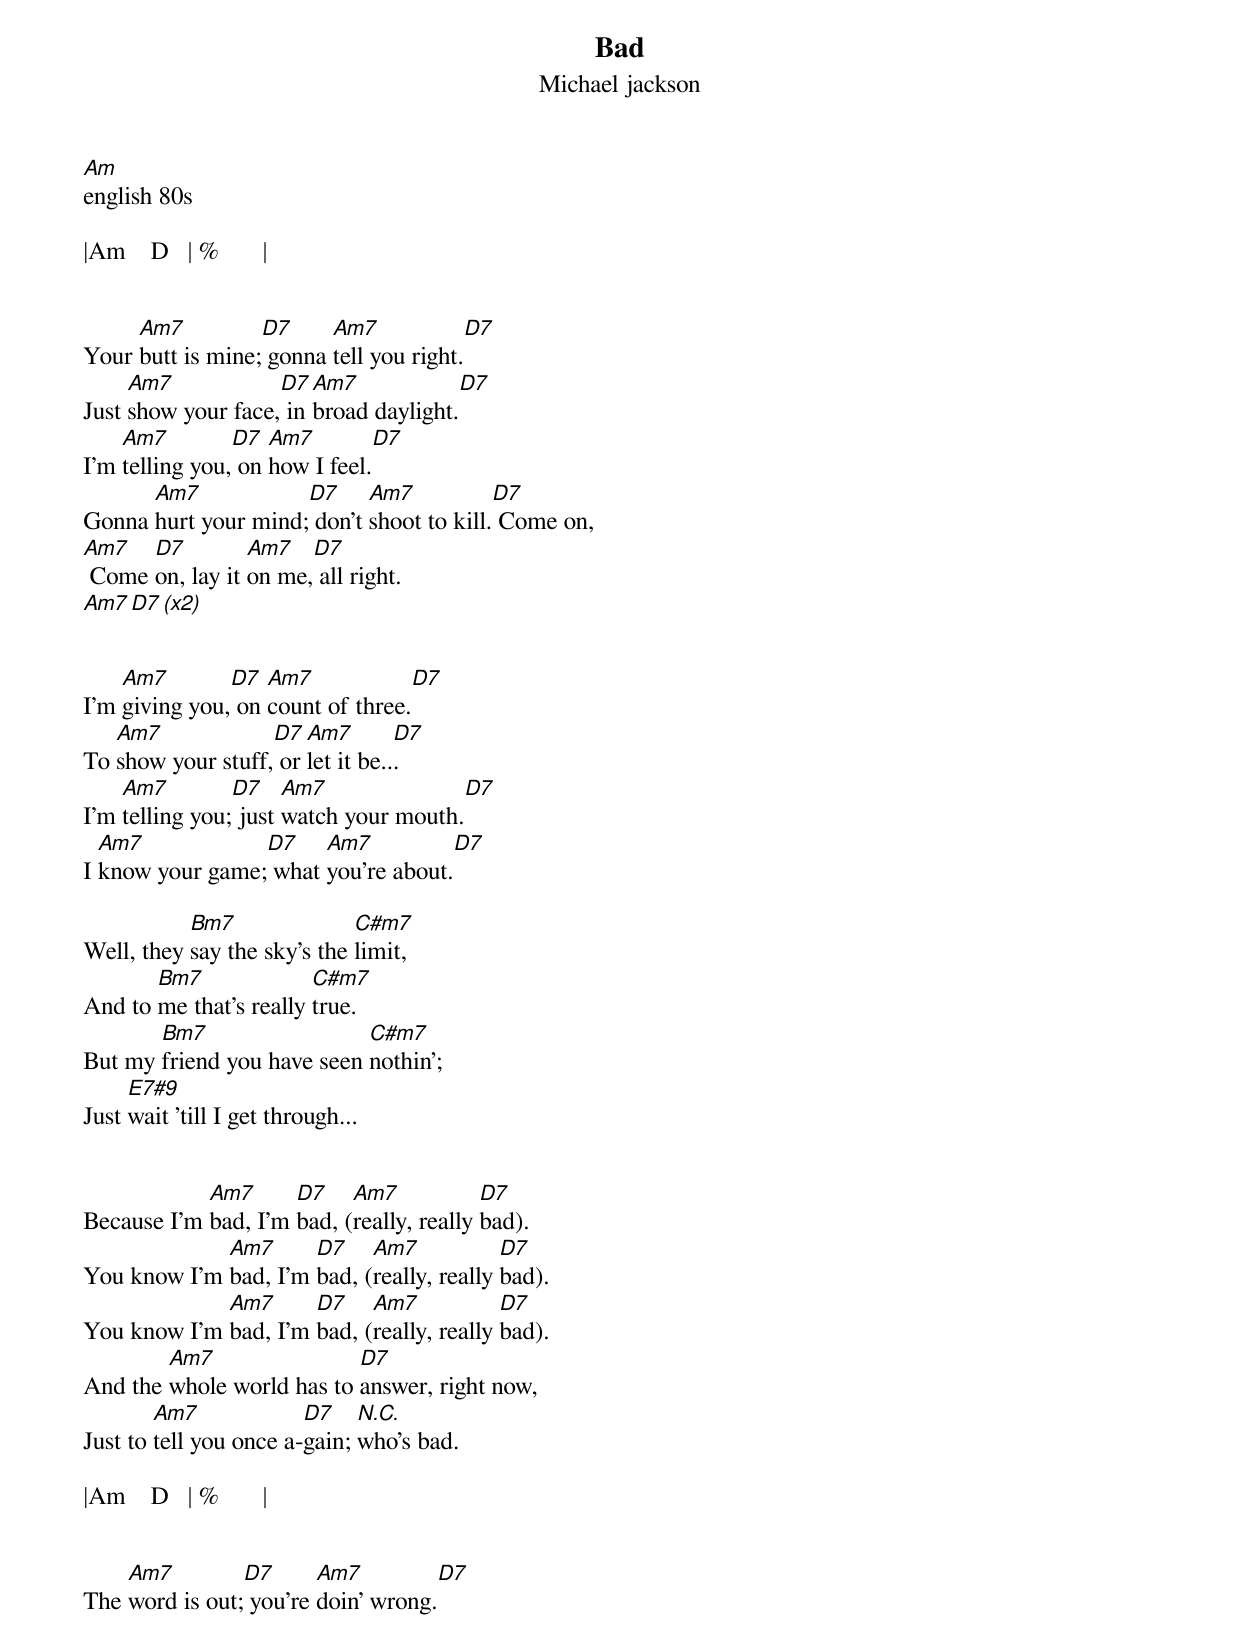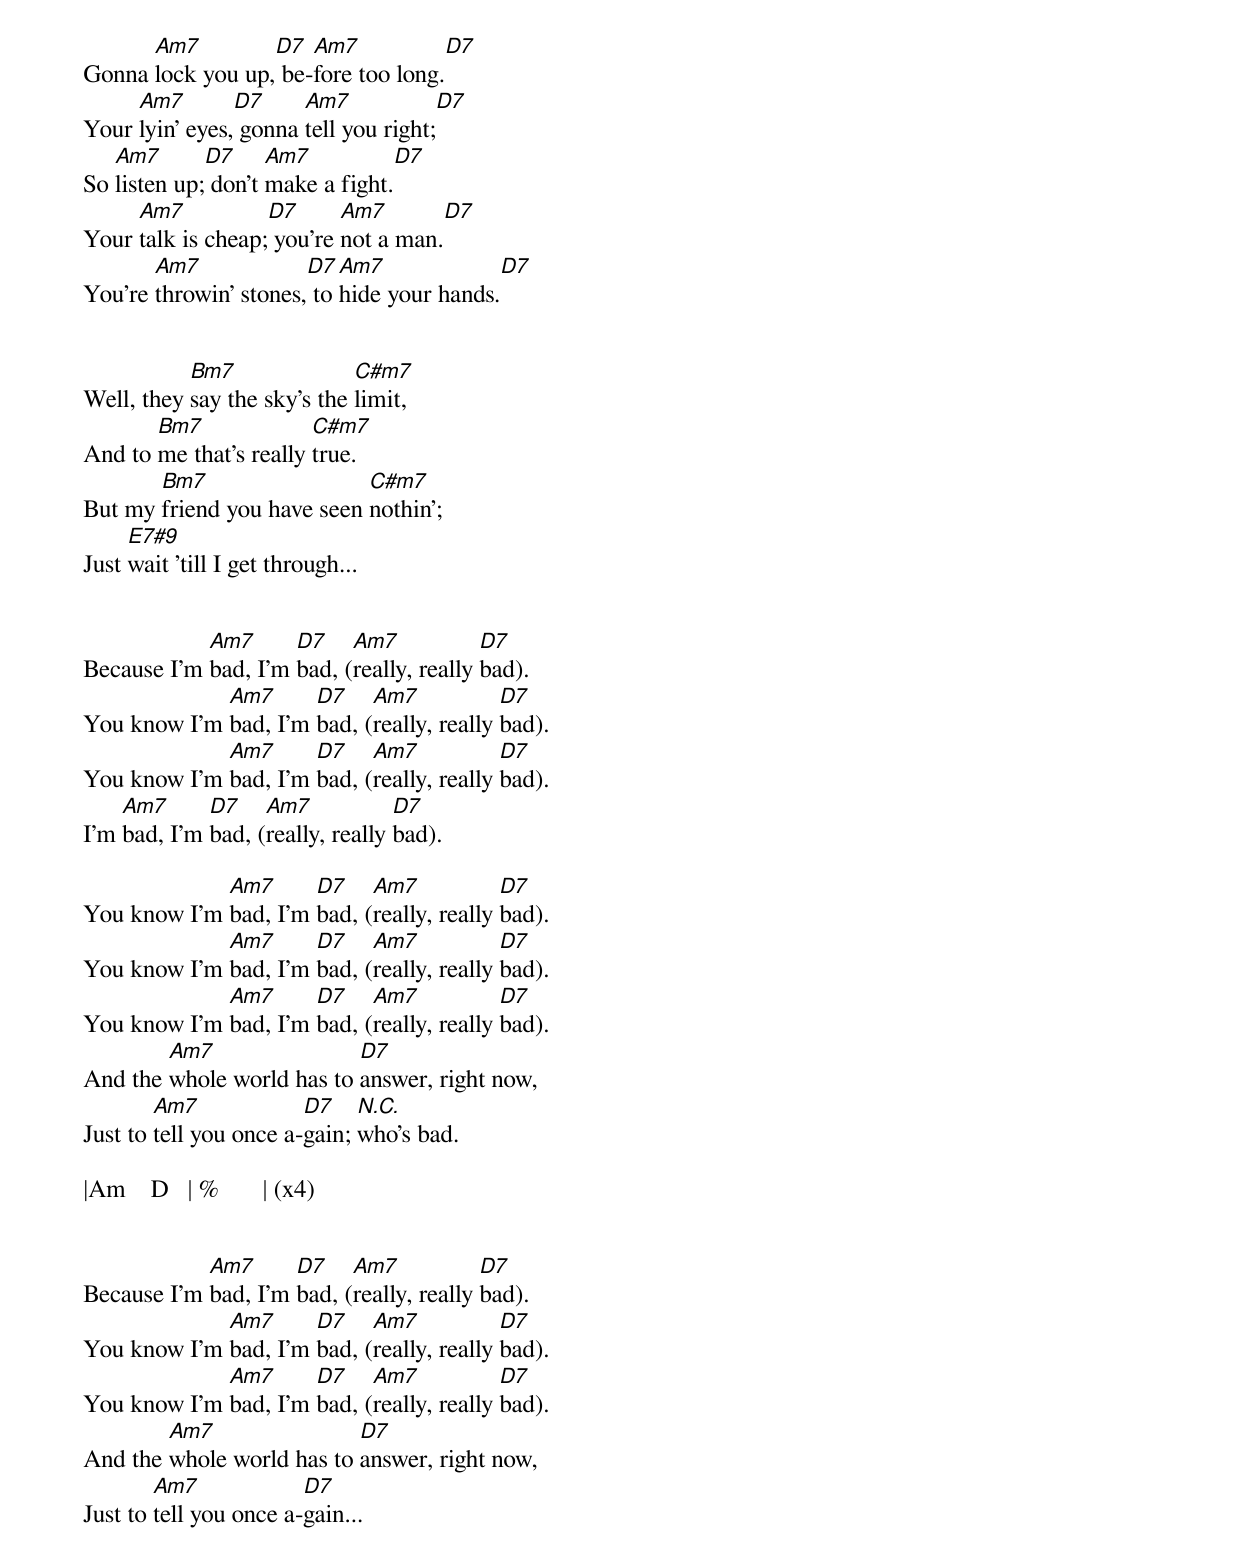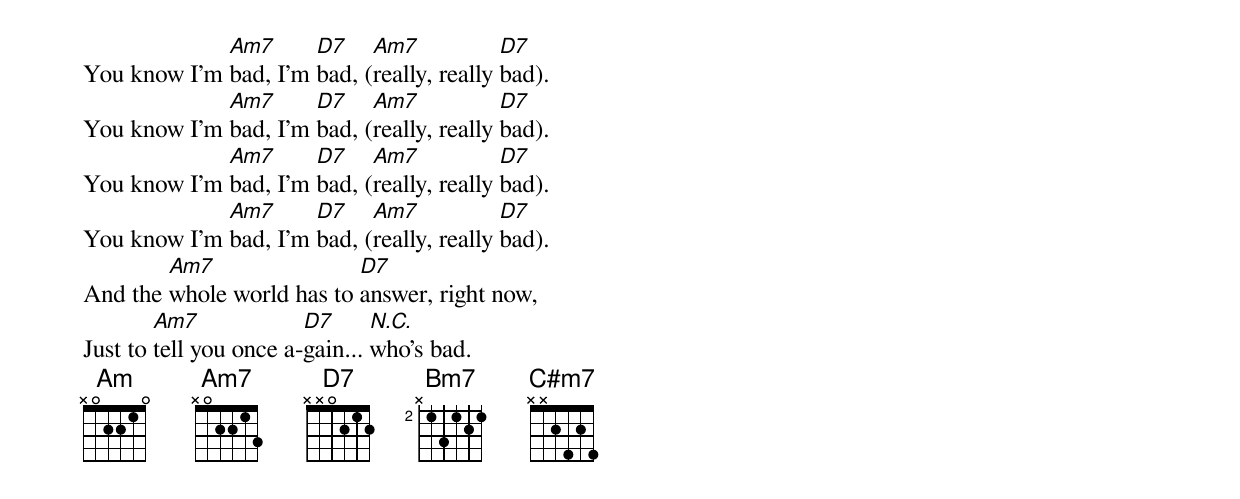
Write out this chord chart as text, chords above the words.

Bad
Michael jackson
Am
english 80s

|Am    D   | %       |


     Am7          D7     Am7            D7
Your butt is mine; gonna tell you right.
     Am7            D7  Am7            D7
Just show your face, in broad daylight.
    Am7         D7  Am7        D7
I'm telling you, on how I feel.
      Am7            D7     Am7           D7
Gonna hurt your mind; don't shoot to kill. Come on,
Am7   D7         Am7   D7
 Come on, lay it on me, all right.
Am7  D7  (x2)


    Am7        D7  Am7            D7
I'm giving you, on count of three.
   Am7             D7  Am7        D7
To show your stuff, or let it be...
    Am7         D7    Am7              D7
I'm telling you; just watch your mouth.
  Am7            D7    Am7          D7
I know your game; what you're about.

           Bm7               C#m7
Well, they say the sky's the limit,
       Bm7              C#m7
And to me that's really true.
       Bm7                  C#m7
But my friend you have seen nothin';
     E7#9
Just wait 'till I get through...


            Am7      D7    Am7            D7
Because I'm bad, I'm bad, (really, really bad).
             Am7      D7    Am7            D7
You know I'm bad, I'm bad, (really, really bad).
             Am7      D7    Am7            D7
You know I'm bad, I'm bad, (really, really bad).
        Am7                D7
And the whole world has to answer, right now,
        Am7             D7    N.C.
Just to tell you once a-gain; who's bad.

|Am    D   | %       |


    Am7         D7      Am7         D7
The word is out; you're doin' wrong.
      Am7         D7  Am7           D7
Gonna lock you up, be-fore too long.
     Am7        D7     Am7            D7
Your lyin' eyes, gonna tell you right;
   Am7       D7     Am7          D7
So listen up; don't make a fight.
     Am7           D7      Am7       D7
Your talk is cheap; you're not a man.
       Am7             D7  Am7             D7
You're throwin' stones, to hide your hands.


           Bm7               C#m7
Well, they say the sky's the limit,
       Bm7              C#m7
And to me that's really true.
       Bm7                  C#m7
But my friend you have seen nothin';
     E7#9
Just wait 'till I get through...


            Am7      D7    Am7            D7
Because I'm bad, I'm bad, (really, really bad).
             Am7      D7    Am7            D7
You know I'm bad, I'm bad, (really, really bad).
             Am7      D7    Am7            D7
You know I'm bad, I'm bad, (really, really bad).
    Am7      D7    Am7            D7
I'm bad, I'm bad, (really, really bad).

             Am7      D7    Am7            D7
You know I'm bad, I'm bad, (really, really bad).
             Am7      D7    Am7            D7
You know I'm bad, I'm bad, (really, really bad).
             Am7      D7    Am7            D7
You know I'm bad, I'm bad, (really, really bad).
        Am7                D7
And the whole world has to answer, right now,
        Am7             D7    N.C.
Just to tell you once a-gain; who's bad.

|Am    D   | %       | (x4)


            Am7      D7    Am7            D7
Because I'm bad, I'm bad, (really, really bad).
             Am7      D7    Am7            D7
You know I'm bad, I'm bad, (really, really bad).
             Am7      D7    Am7            D7
You know I'm bad, I'm bad, (really, really bad).
        Am7                D7
And the whole world has to answer, right now,
        Am7             D7
Just to tell you once a-gain...

             Am7      D7    Am7            D7
You know I'm bad, I'm bad, (really, really bad).
             Am7      D7    Am7            D7
You know I'm bad, I'm bad, (really, really bad).
             Am7      D7    Am7            D7
You know I'm bad, I'm bad, (really, really bad).
             Am7      D7    Am7            D7
You know I'm bad, I'm bad, (really, really bad).
        Am7                D7
And the whole world has to answer, right now,
        Am7             D7      N.C.
Just to tell you once a-gain... who's bad.
